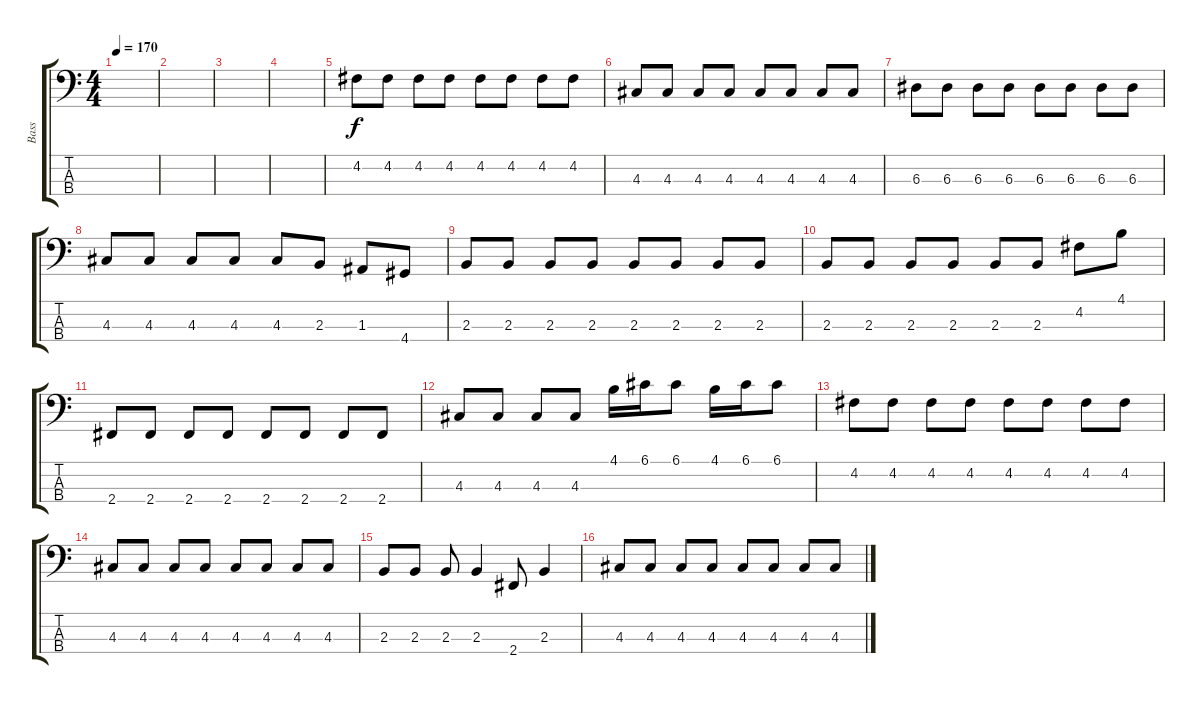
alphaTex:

\track ("Bass" "Bass") {instrument electricbassfinger}
\staff {score tabs}
\tuning (G2 D2 A1 E1) {hide}
\ts (4 4)
\tempo 170
\clef f4
\ks c
|
|
|
|
4.2.8 4.2.8 4.2.8 4.2.8 4.2.8 4.2.8 4.2.8 4.2.8 |
4.3.8 4.3.8 4.3.8 4.3.8 4.3.8 4.3.8 4.3.8 4.3.8 |
6.3.8 6.3.8 6.3.8 6.3.8 6.3.8 6.3.8 6.3.8 6.3.8 |
4.3.8 4.3.8 4.3.8 4.3.8 4.3.8 2.3.8 1.3.8 4.4.8 |
2.3.8 2.3.8 2.3.8 2.3.8 2.3.8 2.3.8 2.3.8 2.3.8 |
2.3.8 2.3.8 2.3.8 2.3.8 2.3.8 2.3.8 4.2.8 4.1.8 |
2.4.8 2.4.8 2.4.8 2.4.8 2.4.8 2.4.8 2.4.8 2.4.8 |
4.3.8 4.3.8 4.3.8 4.3.8 4.1.16 6.1.16 6.1.8 4.1.16 6.1.16 6.1.8 |
4.2.8 4.2.8 4.2.8 4.2.8 4.2.8 4.2.8 4.2.8 4.2.8 |
4.3.8 4.3.8 4.3.8 4.3.8 4.3.8 4.3.8 4.3.8 4.3.8 |
2.3.8 2.3.8 2.3.8 2.3.4 2.4.8 2.3.4 |
4.3.8 4.3.8 4.3.8 4.3.8 4.3.8 4.3.8 4.3.8 4.3.8
